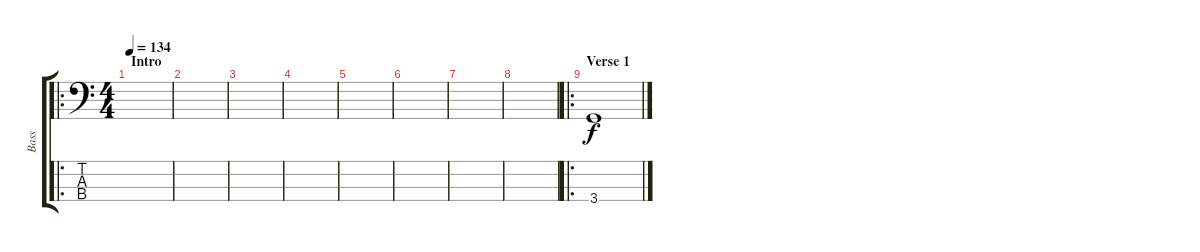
\track ("Bass" "Bass") {instrument electricbassfinger}
\staff {score tabs}
\tuning (G2 D2 A1 E1) {hide}
\ro
\ts (4 4)
\section ("" "Intro")
\tempo 134
\clef f4
\ks c
|
|
|
|
|
|
|
|
\ro
\section ("" "Verse 1")
3.4.1
